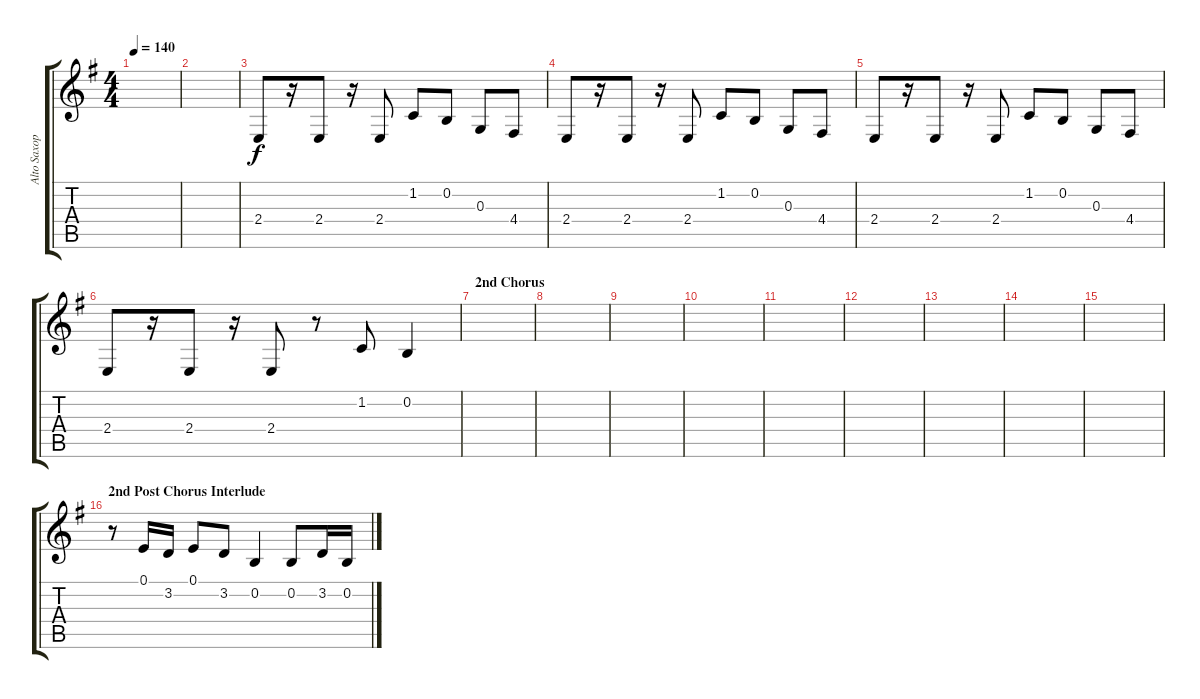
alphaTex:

\track ("Alto Saxophone" "Alto Saxop") {instrument altosax}
\staff {score tabs}
\tuning (E4 B3 G3 D3 A2 E2) {hide}
\ts (4 4)
\tempo 140
\clef g2
\ks g
|
|
2.4.8 r.16 2.4.8 r.16 2.4.8 1.2.8 0.2.8 0.3.8 4.4.8 |
2.4.8 r.16 2.4.8 r.16 2.4.8 1.2.8 0.2.8 0.3.8 4.4.8 |
2.4.8 r.16 2.4.8 r.16 2.4.8 1.2.8 0.2.8 0.3.8 4.4.8 |
2.4.8 r.16 2.4.8 r.16 2.4.8 r.8 1.2.8 0.2.4 |
\section ("" "2nd Chorus")
|
|
|
|
|
|
|
|
|
\section ("" "2nd Post Chorus Interlude")
r.8 0.1.16 3.2.16 0.1.8 3.2.8 0.2.4 0.2.8 3.2.16 0.2.16
